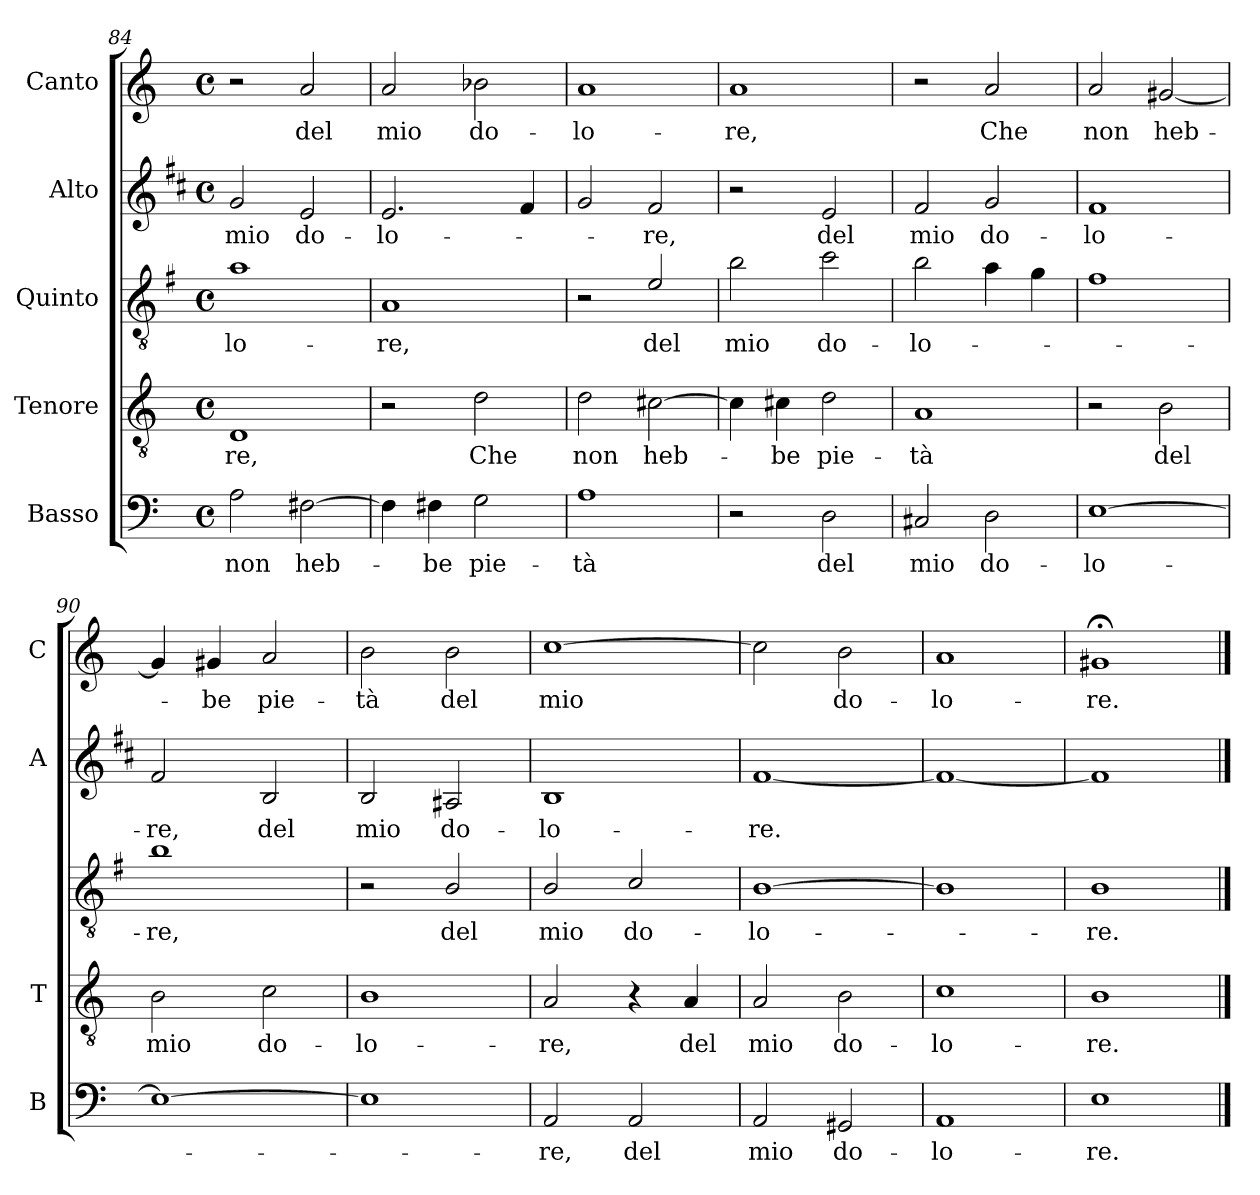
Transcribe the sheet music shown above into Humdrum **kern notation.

**kern	**text	**kern	**text	**kern	**text	**kern	**text	**kern	**text
*part5	*part5	*part4	*part4	*part3	*part3	*part2	*part2	*part1	*part1
*staff5	*staff5	*staff4	*staff4	*staff3	*staff3	*staff2	*staff2	*staff1	*staff1
*I"Basso	*	*I"Tenore	*	*I"Quinto	*	*I"Alto	*	*I"Canto	*
*I'B	*	*I'T	*	*	*	*I'A	*	*I'C	*
*clefF4	*	*clefGv2	*	*clefGv2	*	*clefG2	*	*clefG2	*
*	*	*	*	*ITrd4c7	*	*ITrd1c2	*	*	*
*k[]	*	*k[]	*	*k[]	*	*k[]	*	*k[]	*
*C:	*	*C:	*	*C:	*	*C:	*	*C:	*
*M4/4	*	*M4/4	*	*M4/4	*	*M4/4	*	*M4/4	*
*met(c)	*	*met(c)	*	*met(c)	*	*met(c)	*	*met(c)	*
=84	=84	=84	=84	=84	=84	=84	=84	=84	=84
!	!LO:LY:b	!	!LO:LY:b	!	!LO:LY:b	!	!LO:LY:b	!	!
2A\	non	1D	-re,	1d	-lo-	2f/	mio	2r	.
!	!LO:LY:b	!	!	!	!	!	!LO:LY:b	!	!LO:LY:b
[2F#X\	heb-	.	.	.	.	2d/	do-	2a/	del
=85	=85	=85	=85	=85	=85	=85	=85	=85	=85
!	!	!	!	!	!LO:LY:b	!	!LO:LY:b	!	!LO:LY:b
4F#\]	.	2r	.	1D	-re,	2.d/	-lo-	2a/	mio
!	!LO:LY:b	!	!	!	!	!	!	!	!
4F#X\	-be	.	.	.	.	.	.	.	.
!	!LO:LY:b	!	!LO:LY:b	!	!	!	!	!	!LO:LY:b
2G\	pie-	2d\	Che	.	.	.	.	2b-X\	do-
.	.	.	.	.	.	4e/	.	.	.
=86	=86	=86	=86	=86	=86	=86	=86	=86	=86
!	!LO:LY:b	!	!LO:LY:b	!	!	!	!	!	!LO:LY:b
1A	-tà	2d\	non	2r	.	2f/	.	1a	-lo-
!	!	!	!LO:LY:b	!	!LO:LY:b	!	!LO:LY:b	!	!
.	.	[2c#X\	heb-	2A/	del	2e/	-re,	.	.
=87	=87	=87	=87	=87	=87	=87	=87	=87	=87
!	!	!	!	!	!LO:LY:b	!	!	!	!LO:LY:b
2r	.	4c#\]	.	2e\	mio	2r	.	1a	-re,
!	!	!	!LO:LY:b	!	!	!	!	!	!
.	.	4c#X\	-be	.	.	.	.	.	.
!	!LO:LY:b	!	!LO:LY:b	!	!LO:LY:b	!	!LO:LY:b	!	!
2D\	del	2d\	pie-	2f\	do-	2d/	del	.	.
=88	=88	=88	=88	=88	=88	=88	=88	=88	=88
!	!LO:LY:b	!	!LO:LY:b	!	!LO:LY:b	!	!LO:LY:b	!	!
2C#X/	mio	1A	-tà	2e\	-lo-	2e/	mio	2r	.
!	!LO:LY:b	!	!	!	!	!	!LO:LY:b	!	!LO:LY:b
2D\	do-	.	.	4d\	.	2f/	do-	2a/	Che
.	.	.	.	4c\	.	.	.	.	.
!!LO:LB:g=z
=89	=89	=89	=89	=89	=89	=89	=89	=89	=89
!	!LO:LY:b	!	!	!	!	!	!LO:LY:b	!	!LO:LY:b
[1E	-lo-	2r	.	1B	.	1e	-lo-	2a/	non
!	!	!	!LO:LY:b	!	!	!	!	!	!LO:LY:b
.	.	2B\	del	.	.	.	.	[2g#X/	heb-
=90	=90	=90	=90	=90	=90	=90	=90	=90	=90
!	!	!	!LO:LY:b	!	!LO:LY:b	!	!LO:LY:b	!	!
1E_	.	2B\	mio	1e	-re,	2e/	-re,	4g#/]	.
!	!	!	!	!	!	!	!	!	!LO:LY:b
.	.	.	.	.	.	.	.	4g#X/	-be
!	!	!	!LO:LY:b	!	!	!	!LO:LY:b	!	!LO:LY:b
.	.	2c\	do-	.	.	2A/	del	2a/	pie-
=91	=91	=91	=91	=91	=91	=91	=91	=91	=91
!	!	!	!LO:LY:b	!	!	!	!LO:LY:b	!	!LO:LY:b
1E]	.	1B	-lo-	2r	.	2A/	mio	2b\	-tà
!	!	!	!	!	!LO:LY:b	!	!LO:LY:b	!	!LO:LY:b
.	.	.	.	2E/	del	2G#X/	do-	2b\	del
=92	=92	=92	=92	=92	=92	=92	=92	=92	=92
!	!LO:LY:b	!	!LO:LY:b	!	!LO:LY:b	!	!LO:LY:b	!	!LO:LY:b
2AA/	-re,	2A/	-re,	2E/	mio	1A	-lo-	[1cc	mio
!	!LO:LY:b	!	!	!	!LO:LY:b	!	!	!	!
2AA/	del	4r	.	2F/	do-	.	.	.	.
!	!	!	!LO:LY:b	!	!	!	!	!	!
.	.	4A/	del	.	.	.	.	.	.
=93	=93	=93	=93	=93	=93	=93	=93	=93	=93
!	!LO:LY:b	!	!LO:LY:b	!	!LO:LY:b	!	!LO:LY:b	!	!
2AA/	mio	2A/	mio	[1E	-lo-	[1e	-re.	2cc\]	.
!	!LO:LY:b	!	!LO:LY:b	!	!	!	!	!	!LO:LY:b
2GG#X/	do-	2B\	do-	.	.	.	.	2b\	do-
=94	=94	=94	=94	=94	=94	=94	=94	=94	=94
!	!LO:LY:b	!	!LO:LY:b	!	!	!	!	!	!LO:LY:b
1AA	-lo-	1c	-lo-	1E]	.	1e_	.	1a	-lo-
=95	=95	=95	=95	=95	=95	=95	=95	=95	=95
!	!LO:LY:b	!	!LO:LY:b	!	!LO:LY:b	!	!	!	!LO:LY:b
1E	-re.	1B	-re.	1E	-re.	1e]	.	1g#X;<	-re.
==	==	==	==	==	==	==	==	==	==
*-	*-	*-	*-	*-	*-	*-	*-	*-	*-
